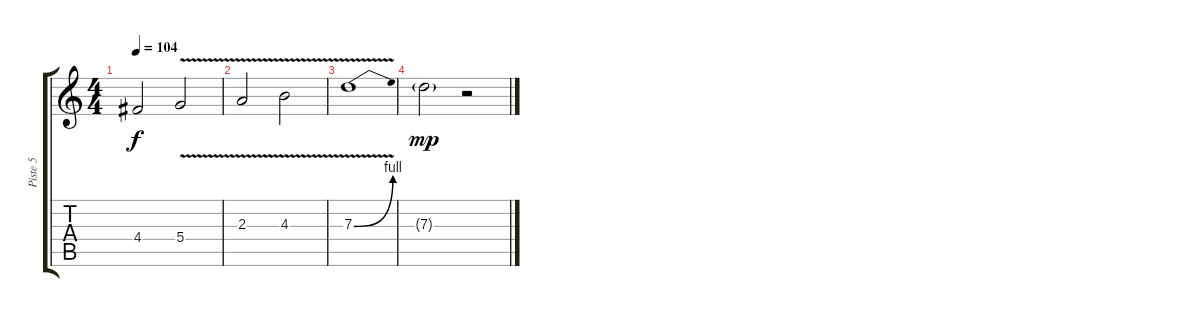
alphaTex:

\track ("Piste 5" "Piste 5") {instrument electricguitarjazz}
\staff {score tabs}
\tuning (E4 B3 G3 D3 A2 E2) {hide}
\ts (4 4)
\tempo 104
\clef g2
\ks c
4.4{t}.2{dy f} 5.4{v}.2 |
2.3{v}.2 4.3{v}.2 |
7.3{be (bend 0 0 60 4) v}.1 |
7.3{g}.2{dy mp} r.2
